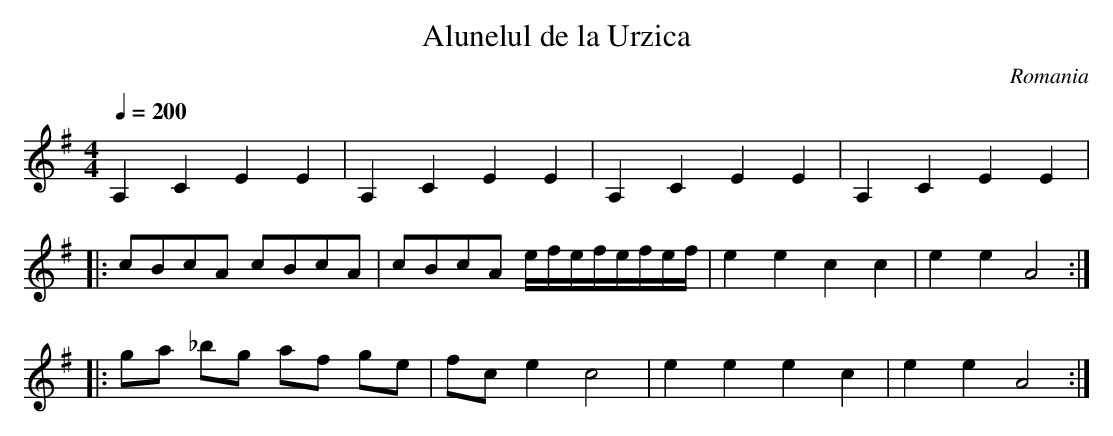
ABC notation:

X:1
T:Alunelul de la Urzica
O:Romania
M:4/4
L:1/8
Q:1/4=200
K:ADor
  A,2 C2 E2 E2 | A,2 C2 E2 E2        | A,2 C2 E2 E2| A,2 C2 E2 E2|
|:cBcA cBcA    |cBcA e/f/e/f/e/f/e/f/|e2 e2 c2 c2  | e2 e2 A4    :|
|:ga _bg af ge |fc e2 c4             |e2 e2 e2 c2  | e2 e2 A4    :|
